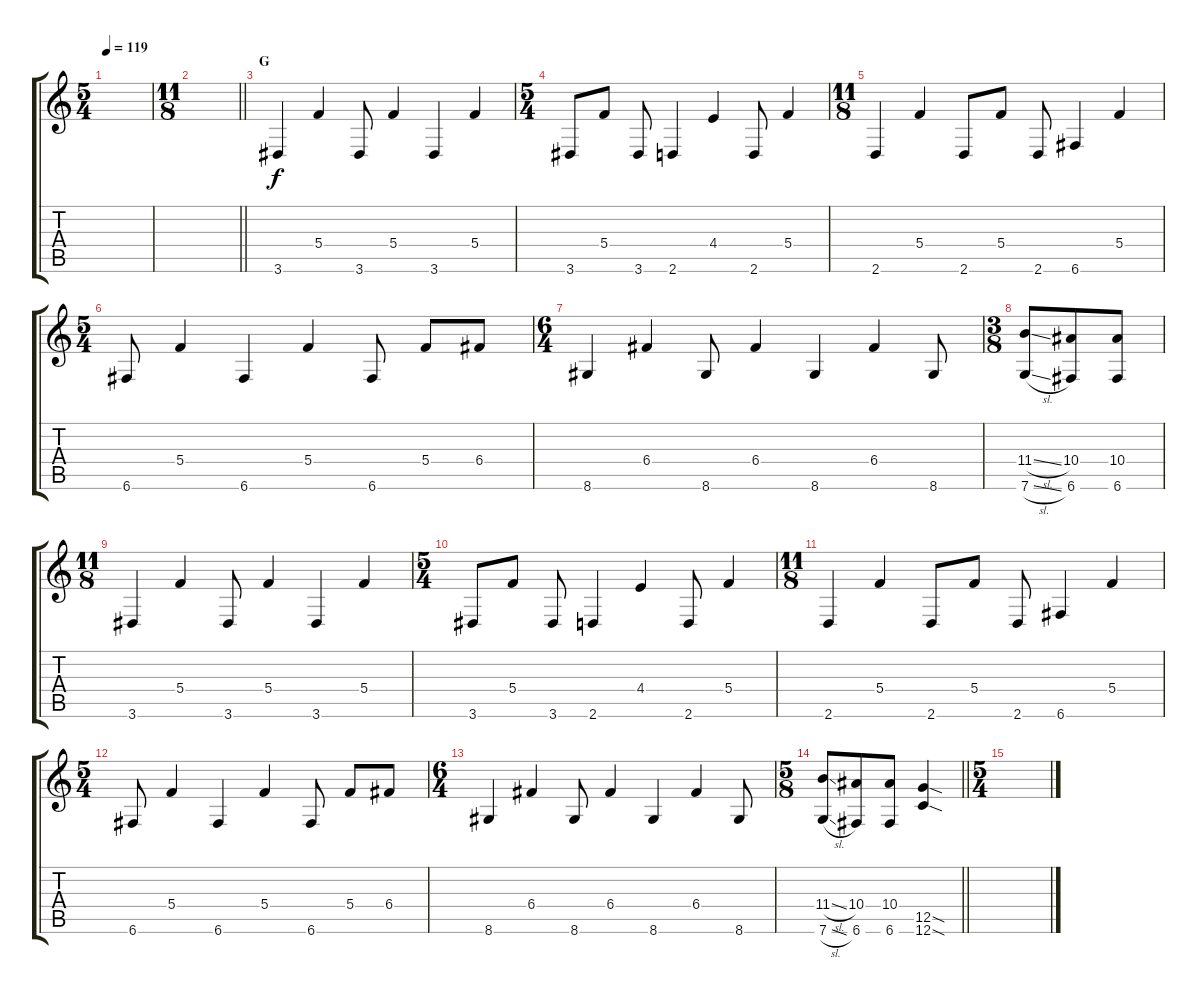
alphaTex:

\track "" {instrument overdrivenguitar}
\staff {score tabs}
\tuning (D4 A3 F3 C3 G2 C2) {hide}
\ts (5 4)
\tempo 119
\clef g2
\ks c
|
\ts (11 8)
\barLineRight lightlight
|
\section ("" "G")
3.6.4 5.4.4 3.6.8 5.4.4 3.6.4 5.4.4 |
\ts (5 4)
3.6.8 5.4.8 3.6.8 2.6.4 4.4.4 2.6.8 5.4.4 |
\ts (11 8)
2.6.4 5.4.4 2.6.8 5.4.8 2.6.8 6.6.4 5.4.4 |
\ts (5 4)
6.6.8 5.4.4 6.6.4 5.4.4 6.6.8 5.4.8 6.4.8 |
\ts (6 4)
8.6.4 6.4.4 8.6.8 6.4.4 8.6.4 6.4.4 8.6.8 |
\ts (3 8)
(11.4{sl} 7.6{sl}).8 (10.4 6.6).8 (10.4 6.6).8 |
\ts (11 8)
3.6.4 5.4.4 3.6.8 5.4.4 3.6.4 5.4.4 |
\ts (5 4)
3.6.8 5.4.8 3.6.8 2.6.4 4.4.4 2.6.8 5.4.4 |
\ts (11 8)
2.6.4 5.4.4 2.6.8 5.4.8 2.6.8 6.6.4 5.4.4 |
\ts (5 4)
6.6.8 5.4.4 6.6.4 5.4.4 6.6.8 5.4.8 6.4.8 |
\ts (6 4)
8.6.4 6.4.4 8.6.8 6.4.4 8.6.4 6.4.4 8.6.8 |
\ts (5 8)
\barLineRight lightlight
(11.4{sl} 7.6{sl}).8 (10.4 6.6).8 (10.4 6.6).8 (12.5{sod} 12.6{sod}).4 |
\ts (5 4)
